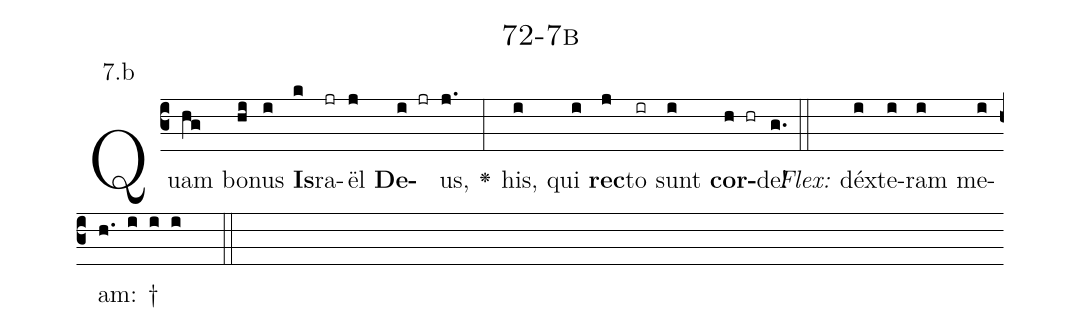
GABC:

name: 72-7b;
annotation: 7.b;
%%
(c3)Quam(hg) bo(hi)nus(i) <b>Is</b>(k)ra(jr)ël(j) <b>De</b>(i jr)us,(j.) <v>\greheightstar</v>(:) his,(i) qui(i) <b>rec</b>(j)to(ir) sunt(i) <b>cor</b>(h hr)de!(g.) (::)
<i>Flex:</i>()  déx(i)te(i)ram(i) me(i)am: †(h. i i i  ::)

%E(i) u(i) o(j) u(i) a(h) e.(g.) (::)
